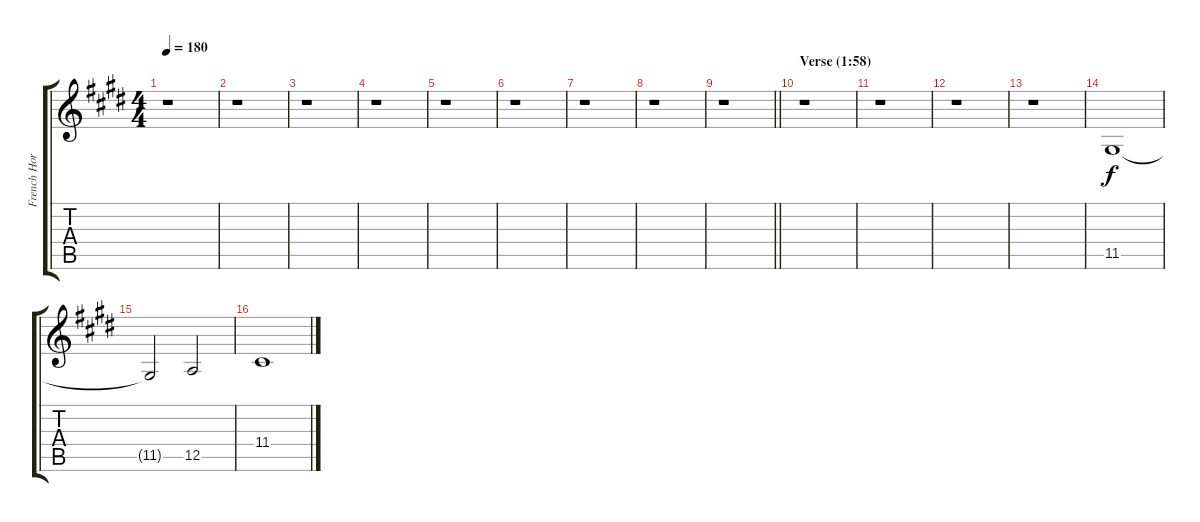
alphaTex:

\track ("French Horn" "French Hor") {instrument frenchhorn}
\staff {score tabs}
\tuning (E4 B3 G3 D3 A2 E2) {hide}
\ts (4 4)
\tempo 180
\clef g2
\ks c#minor
r.1{dy f} |
r.1 |
r.1 |
r.1 |
r.1 |
r.1 |
r.1 |
r.1 |
\barLineRight lightlight
r.1 |
\section ("" "Verse (1:58)")
r.1 |
r.1 |
r.1 |
r.1 |
11.5.1{volume 7} |
11.5{t}.2 12.5.2 |
11.4.1
